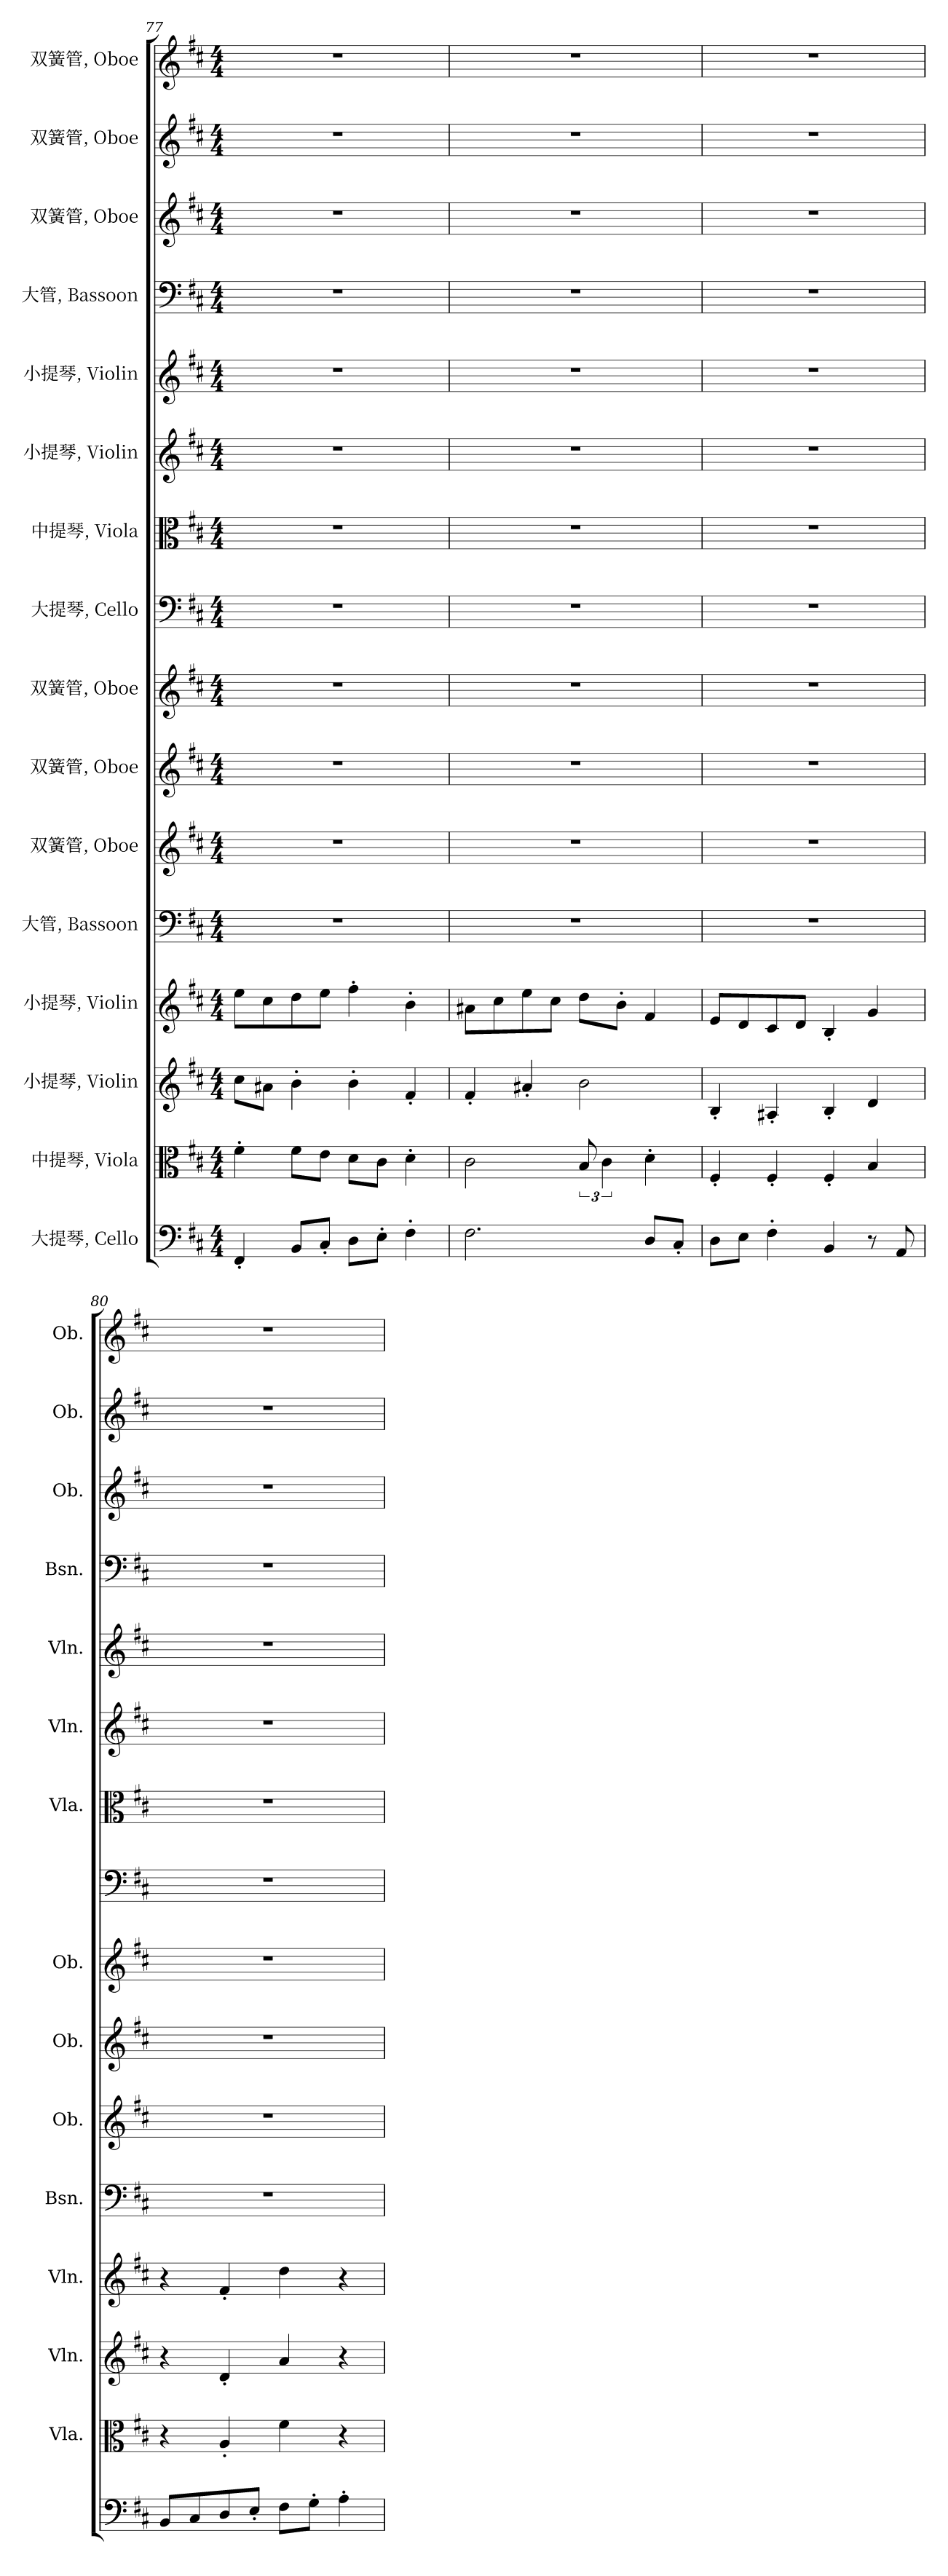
**kern	**kern	**kern	**kern	**kern	**kern	**kern	**kern	**kern	**kern	**kern	**kern	**kern	**kern	**kern	**kern
*part16	*part15	*part14	*part13	*part12	*part11	*part10	*part9	*part8	*part7	*part6	*part5	*part4	*part3	*part2	*part1
*staff16	*staff15	*staff14	*staff13	*staff12	*staff11	*staff10	*staff9	*staff8	*staff7	*staff6	*staff5	*staff4	*staff3	*staff2	*staff1
*I"大提琴, Cello	*I"中提琴, Viola	*I"小提琴, Violin	*I"小提琴, Violin	*I"大管, Bassoon	*I"双簧管, Oboe	*I"双簧管, Oboe	*I"双簧管, Oboe	*I"大提琴, Cello	*I"中提琴, Viola	*I"小提琴, Violin	*I"小提琴, Violin	*I"大管, Bassoon	*I"双簧管, Oboe	*I"双簧管, Oboe	*I"双簧管, Oboe
*	*I'Vla.	*I'Vln.	*I'Vln.	*I'Bsn.	*I'Ob.	*I'Ob.	*I'Ob.	*	*I'Vla.	*I'Vln.	*I'Vln.	*I'Bsn.	*I'Ob.	*I'Ob.	*I'Ob.
*clefF4	*clefC3	*clefG2	*clefG2	*clefF4	*clefG2	*clefG2	*clefG2	*clefF4	*clefC3	*clefG2	*clefG2	*clefF4	*clefG2	*clefG2	*clefG2
*k[f#c#]	*k[f#c#]	*k[f#c#]	*k[f#c#]	*k[f#c#]	*k[f#c#]	*k[f#c#]	*k[f#c#]	*k[f#c#]	*k[f#c#]	*k[f#c#]	*k[f#c#]	*k[f#c#]	*k[f#c#]	*k[f#c#]	*k[f#c#]
*M4/4	*M4/4	*M4/4	*M4/4	*M4/4	*M4/4	*M4/4	*M4/4	*M4/4	*M4/4	*M4/4	*M4/4	*M4/4	*M4/4	*M4/4	*M4/4
=77	=77	=77	=77	=77	=77	=77	=77	=77	=77	=77	=77	=77	=77	=77	=77
4FF#'/	4f#'\	8cc#\L	8ee\L	1r	1r	1r	1r	1r	1r	1r	1r	1r	1r	1r	1r
.	.	8a#X\J	8cc#\	.	.	.	.	.	.	.	.	.	.	.	.
8BB/L	8f#\L	4b'\	8dd\	.	.	.	.	.	.	.	.	.	.	.	.
8C#'/J	8e\J	.	8ee\J	.	.	.	.	.	.	.	.	.	.	.	.
8D\L	8d\L	4b'\	4ff#'\	.	.	.	.	.	.	.	.	.	.	.	.
8E'\J	8c#\J	.	.	.	.	.	.	.	.	.	.	.	.	.	.
4F#'\	4d'\	4f#'/	4b'\	.	.	.	.	.	.	.	.	.	.	.	.
=78	=78	=78	=78	=78	=78	=78	=78	=78	=78	=78	=78	=78	=78	=78	=78
2.F#\	2c#\	4f#'/	8a#X\L	1r	1r	1r	1r	1r	1r	1r	1r	1r	1r	1r	1r
.	.	.	8cc#\	.	.	.	.	.	.	.	.	.	.	.	.
.	.	4a#X'/	8ee\	.	.	.	.	.	.	.	.	.	.	.	.
.	.	.	8cc#\J	.	.	.	.	.	.	.	.	.	.	.	.
.	12B/	2b\	8dd\L	.	.	.	.	.	.	.	.	.	.	.	.
.	6c#\	.	.	.	.	.	.	.	.	.	.	.	.	.	.
.	.	.	8b'\J	.	.	.	.	.	.	.	.	.	.	.	.
8D/L	4d'\	.	4f#/	.	.	.	.	.	.	.	.	.	.	.	.
8C#'/J	.	.	.	.	.	.	.	.	.	.	.	.	.	.	.
!!LO:PB:g=z
=79	=79	=79	=79	=79	=79	=79	=79	=79	=79	=79	=79	=79	=79	=79	=79
8D\L	4F#'/	4B'/	8e/L	1r	1r	1r	1r	1r	1r	1r	1r	1r	1r	1r	1r
8E\J	.	.	8d/	.	.	.	.	.	.	.	.	.	.	.	.
4F#'\	4F#'/	4A#X'/	8c#/	.	.	.	.	.	.	.	.	.	.	.	.
.	.	.	8d/J	.	.	.	.	.	.	.	.	.	.	.	.
4BB/	4F#'/	4B'/	4B'/	.	.	.	.	.	.	.	.	.	.	.	.
8r	4B/	4d/	4g/	.	.	.	.	.	.	.	.	.	.	.	.
8AA/	.	.	.	.	.	.	.	.	.	.	.	.	.	.	.
=80	=80	=80	=80	=80	=80	=80	=80	=80	=80	=80	=80	=80	=80	=80	=80
8BB/L	4r	4r	4r	1r	1r	1r	1r	1r	1r	1r	1r	1r	1r	1r	1r
8C#/	.	.	.	.	.	.	.	.	.	.	.	.	.	.	.
8D/	4A'/	4d'/	4f#'/	.	.	.	.	.	.	.	.	.	.	.	.
8E'/J	.	.	.	.	.	.	.	.	.	.	.	.	.	.	.
8F#\L	4f#\	4a/	4dd\	.	.	.	.	.	.	.	.	.	.	.	.
8G'\J	.	.	.	.	.	.	.	.	.	.	.	.	.	.	.
4A'\	4r	4r	4r	.	.	.	.	.	.	.	.	.	.	.	.
=	=	=	=	=	=	=	=	=	=	=	=	=	=	=	=
*-	*-	*-	*-	*-	*-	*-	*-	*-	*-	*-	*-	*-	*-	*-	*-
